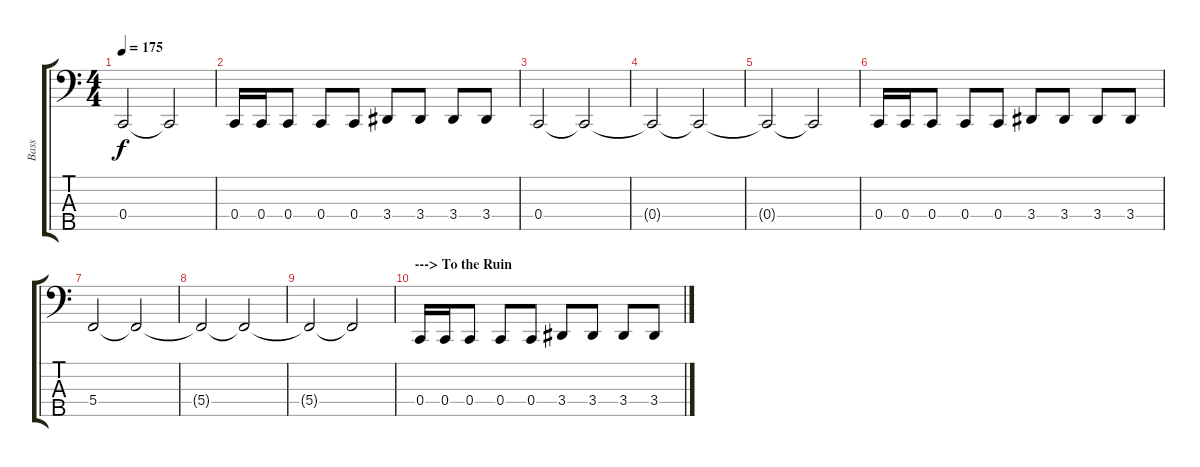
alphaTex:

\track ("Bass" "Bass") {instrument electricbasspick}
\staff {score tabs}
\tuning (Eb2 Bb1 F1 C1 G0) {hide}
\ts (4 4)
\tempo 175
\clef f4
\ks c
0.4{t}.2{dy f} 0.4{t}.2 |
0.4.16 0.4.16 0.4.8 0.4.8 0.4.8 3.4.8 3.4.8 3.4.8 3.4.8 |
0.4.2 0.4{t}.2 |
0.4{t}.2 0.4{t}.2 |
0.4{t}.2 0.4{t}.2 |
0.4.16 0.4.16 0.4.8 0.4.8 0.4.8 3.4.8 3.4.8 3.4.8 3.4.8 |
5.4.2 5.4{t}.2 |
5.4{t}.2 5.4{t}.2 |
5.4{t}.2 5.4{t}.2 |
\section ("" "---> To the Ruin")
0.4.16 0.4.16 0.4.8 0.4.8 0.4.8 3.4.8 3.4.8 3.4.8 3.4.8
